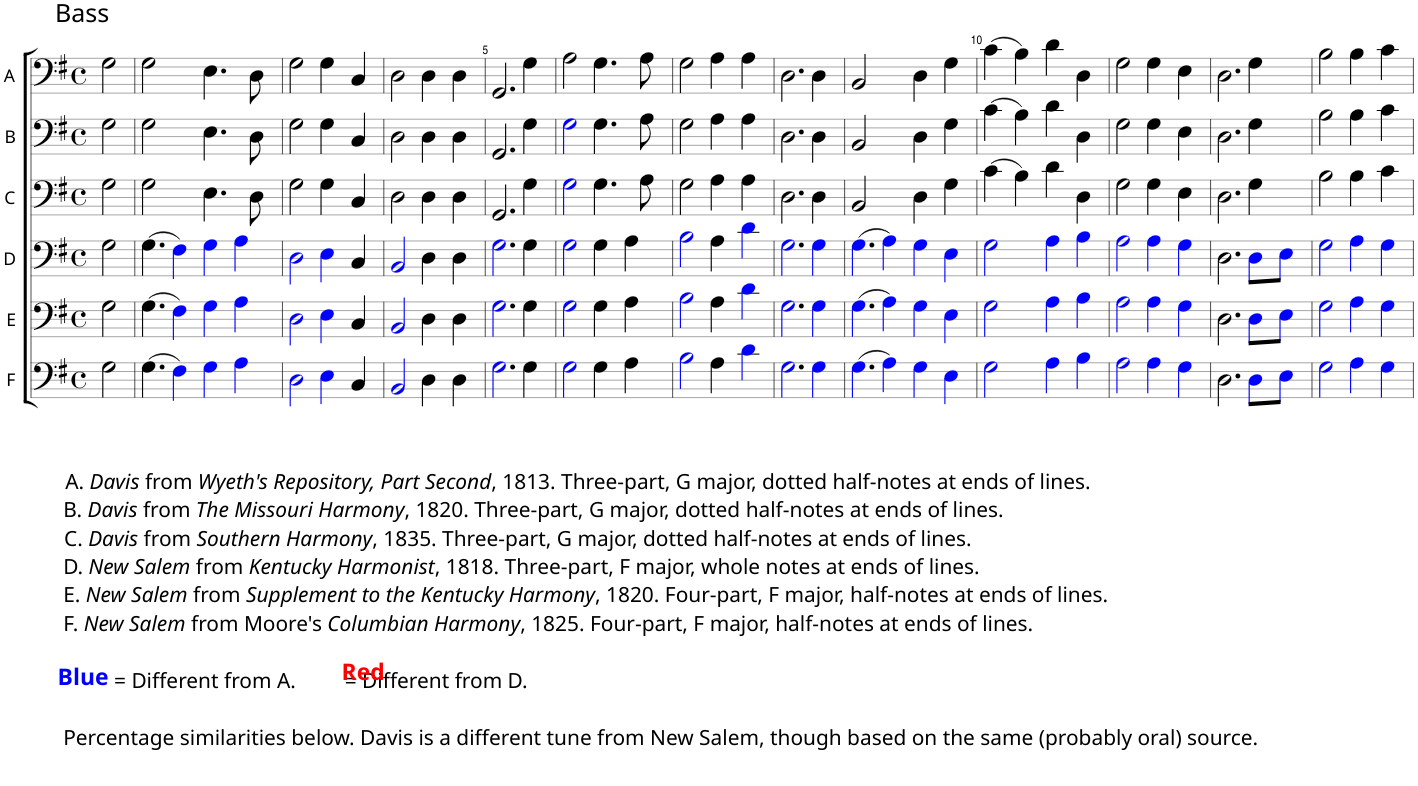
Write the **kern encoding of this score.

**kern	**kern	**kern	**kern	**kern	**kern
*part6	*part5	*part4	*part3	*part2	*part1
*staff6	*staff5	*staff4	*staff3	*staff2	*staff1
*I"F	*I"E	*I"D	*I"C	*I"B	*I"A
*I'F	*I'E	*I'D	*I'C	*I'B	*I'A
!!LO:PB:g=z
*clefF4	*clefF4	*clefF4	*clefF4	*clefF4	*clefF4
*k[f#]	*k[f#]	*k[f#]	*k[f#]	*k[f#]	*k[f#]
*M4/4	*M4/4	*M4/4	*M4/4	*M4/4	*M4/4
*met(c)	*met(c)	*met(c)	*met(c)	*met(c)	*met(c)
=1	=1	=1	=1	=1	=1
!	!	!	!	!	!LO:TX:a:t=Bass
!	!LO:TX:b:t=A.	!	!	!	!
!	!LO:TX:b:i:t=Davis	!	!	!	!
!	!LO:TX:b:t=from	!	!	!	!
!	!LO:TX:b:i:t=Wyeth's Repository, Part Second	!	!	!	!
!	!LO:TX:b:t=, 1813. Three-part, G major, dotted half-notes at ends of lines.	!	!	!	!
!	!LO:TX:b:t=B.	!	!	!	!
!	!LO:TX:b:i:t=Davis	!	!	!	!
!	!LO:TX:b:t=from	!	!	!	!
!	!LO:TX:b:i:t=The Missouri Harmony	!	!	!	!
!	!LO:TX:b:t=, 1820. Three-part, G major, dotted half-notes at ends of lines.	!	!	!	!
!	!LO:TX:b:t=C.	!	!	!	!
!	!LO:TX:b:i:t=Davis	!	!	!	!
!	!LO:TX:b:t=from	!	!	!	!
!	!LO:TX:b:i:t=Southern Harmony	!	!	!	!
!	!LO:TX:b:t=, 1835. Three-part, G major, dotted half-notes at ends of lines.	!	!	!	!
!	!LO:TX:b:t=D.	!	!	!	!
!	!LO:TX:b:i:t=New Salem	!	!	!	!
!	!LO:TX:b:t=from	!	!	!	!
!	!LO:TX:b:i:t=Kentucky Harmonist	!	!	!	!
!	!LO:TX:b:t=, 1818. Three-part, F major, whole notes at ends of lines.	!	!	!	!
!	!LO:TX:b:t=E.	!	!	!	!
!	!LO:TX:b:i:t=New Salem	!	!	!	!
!	!LO:TX:b:t=from	!	!	!	!
!	!LO:TX:b:i:t=Supplement to the Kentucky Harmony	!	!	!	!
!	!LO:TX:b:t=, 1820. Four-part, F major, half-notes at ends of lines.	!	!	!	!
!	!LO:TX:b:t=F.	!	!	!	!
!	!LO:TX:b:i:t=New Salem	!	!	!	!
!	!LO:TX:b:t=from Moore's	!	!	!	!
!	!LO:TX:b:i:t=Columbian Harmony	!	!	!	!
!	!LO:TX:b:t=, 1825. Four-part, F major, half-notes at ends of lines.	!	!	!	!
!	!LO:TX:b:t== Different from A.         = Different from D.	!	!	!	!
!	!LO:TX:b:t=Percentage similarities below. Davis is a different tune from New Salem, though based on the same (probably oral) source.	!	!	!	!
!LO:TX:b:B:color=#0000FF:t=Blue	!	!	!	!	!
2G!\	2G!\	2G!\	2G!\	2G!\	2G!\
=2	=2	=2	=2	=2	=2
(4.G!\	(4.G!\	(4.G!\	2G!\	2G!\	2G!\
8F#!i\)	8F#!i\)	8F#!i\)	.	.	.
4G!i\	4G!i\	4G!i\	4.E!\	4.E!\	4.E!\
4A!i\	4A!i\	4A!i\	.	.	.
.	.	.	8D!\	8D!\	8D!\
=3	=3	=3	=3	=3	=3
!LO:TX:b:B:color=#FF0000:t=Red	!	!	!	!	!
2D!i\	2D!i\	2D!i\	2G!\	2G!\	2G!\
4E!i\	4E!i\	4E!i\	4G!\	4G!\	4G!\
4C!/	4C!/	4C!/	4C!/	4C!/	4C!/
=4	=4	=4	=4	=4	=4
2BB!i/	2BB!i/	2BB!i/	2D!\	2D!\	2D!\
4D!\	4D!\	4D!\	4D!\	4D!\	4D!\
4D!\	4D!\	4D!\	4D!\	4D!\	4D!\
=5	=5	=5	=5	=5	=5
2.G!i\	2.G!i\	2.G!i\	2.GG!/	2.GG!/	2.GG!/
4G!\	4G!\	4G!\	4G!\	4G!\	4G!\
=6	=6	=6	=6	=6	=6
2G!i\	2G!i\	2G!i\	2G!i\	2G!i\	2A!\
4G!\	4G!\	4G!\	4.G!\	4.G!\	4.G!\
4A!\	4A!\	4A!\	.	.	.
.	.	.	8A!\	8A!\	8A!\
=7	=7	=7	=7	=7	=7
2B!i\	2B!i\	2B!i\	2G!\	2G!\	2G!\
4A!\	4A!\	4A!\	4A!\	4A!\	4A!\
4d!i\	4d!i\	4d!i\	4A!\	4A!\	4A!\
=8	=8	=8	=8	=8	=8
2.G!i\	2.G!i\	2.G!i\	2.D!\	2.D!\	2.D!\
4G!i\	4G!i\	4G!i\	4D!\	4D!\	4D!\
=9	=9	=9	=9	=9	=9
(4.G!i\	(4.G!i\	(4.G!i\	2BB!/	2BB!/	2BB!/
8A!i\)	8A!i\)	8A!i\)	.	.	.
4G!i\	4G!i\	4G!i\	4D!\	4D!\	4D!\
4E!i\	4E!i\	4E!i\	4G!\	4G!\	4G!\
=10	=10	=10	=10	=10	=10
2G!i\	2G!i\	2G!i\	(4c!\	(4c!\	(4c!\
.	.	.	4B!\)	4B!\)	4B!\)
4A!i\	4A!i\	4A!i\	4d!\	4d!\	4d!\
4B!i\	4B!i\	4B!i\	4D!\	4D!\	4D!\
=11	=11	=11	=11	=11	=11
2A!i\	2A!i\	2A!i\	2G!\	2G!\	2G!\
4A!i\	4A!i\	4A!i\	4G!\	4G!\	4G!\
4G!i\	4G!i\	4G!i\	4E!\	4E!\	4E!\
=12	=12	=12	=12	=12	=12
2.D!\	2.D!\	2.D!\	2.D!\	2.D!\	2.D!\
8D!i\L	8D!i\L	8D!i\L	4G!\	4G!\	4G!\
8E!i\J	8E!i\J	8E!i\J	.	.	.
=13	=13	=13	=13	=13	=13
2G!i\	2G!i\	2G!i\	2B!\	2B!\	2B!\
4A!i\	4A!i\	4A!i\	4B!\	4B!\	4B!\
4G!i\	4G!i\	4G!i\	4c!\	4c!\	4c!\
=	=	=	=	=	=
*-	*-	*-	*-	*-	*-
